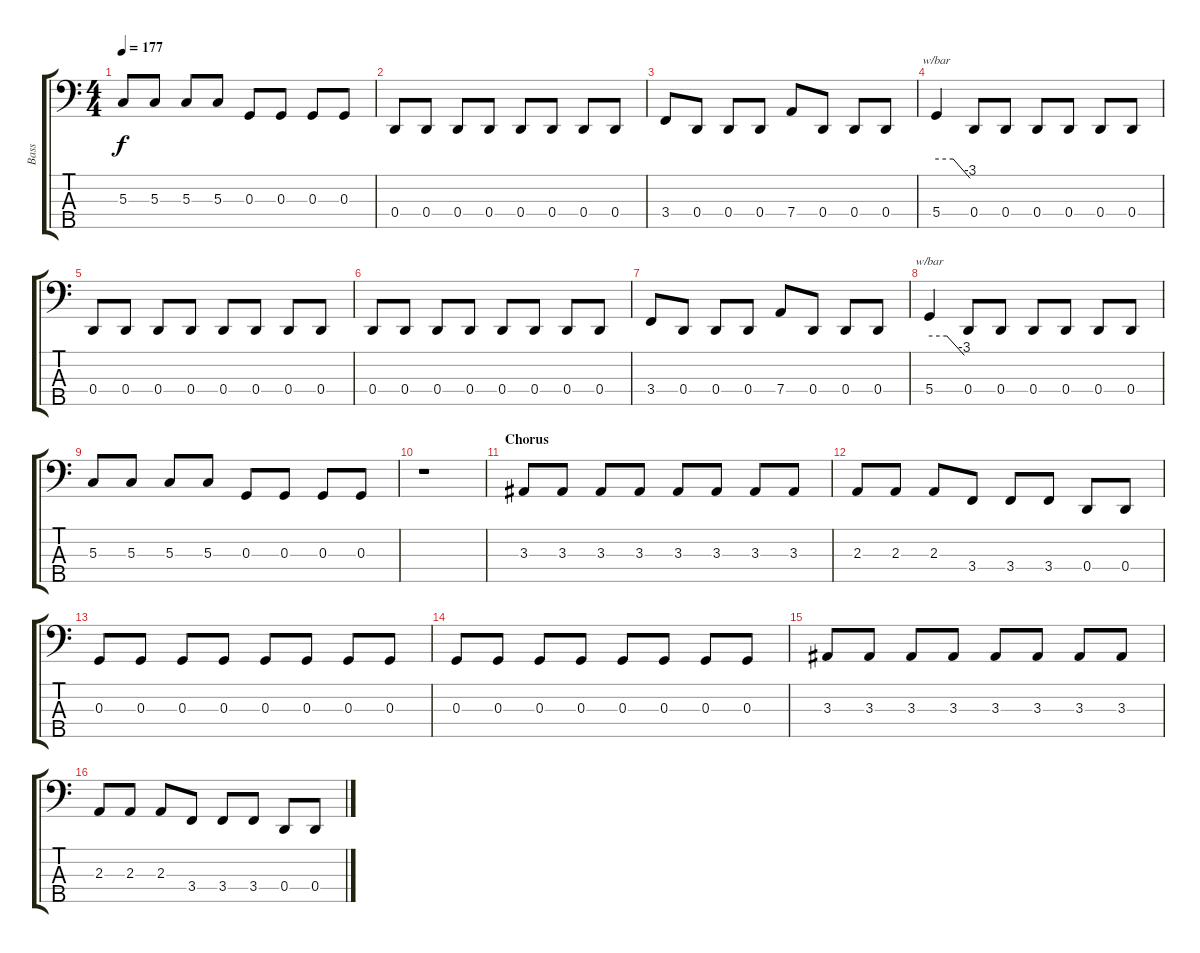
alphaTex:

\track ("Bass" "Bass") {instrument electricbasspick}
\staff {score tabs}
\tuning (F2 C2 G1 D1 A0) {hide}
\ts (4 4)
\tempo 177
\clef f4
\ks c
5.3.8{dy f} 5.3.8 5.3.8 5.3.8 0.3.8 0.3.8 0.3.8 0.3.8 |
0.4.8 0.4.8 0.4.8 0.4.8 0.4.8 0.4.8 0.4.8 0.4.8 |
3.4.8 0.4.8 0.4.8 0.4.8 7.4.8 0.4.8 0.4.8 0.4.8 |
5.4.4{tbe (custom default 0 0 30 0 60 -12)} 0.4.8 0.4.8 0.4.8 0.4.8 0.4.8 0.4.8 |
0.4.8 0.4.8 0.4.8 0.4.8 0.4.8 0.4.8 0.4.8 0.4.8 |
0.4.8 0.4.8 0.4.8 0.4.8 0.4.8 0.4.8 0.4.8 0.4.8 |
3.4.8 0.4.8 0.4.8 0.4.8 7.4.8 0.4.8 0.4.8 0.4.8 |
5.4.4{tbe (custom default 0 0 30 0 60 -12)} 0.4.8 0.4.8 0.4.8 0.4.8 0.4.8 0.4.8 |
5.3.8 5.3.8 5.3.8 5.3.8 0.3.8 0.3.8 0.3.8 0.3.8 |
r.1 |
\section ("" "Chorus")
3.3.8 3.3.8 3.3.8 3.3.8 3.3.8 3.3.8 3.3.8 3.3.8 |
2.3.8 2.3.8 2.3.8 3.4.8 3.4.8 3.4.8 0.4.8 0.4.8 |
0.3.8 0.3.8 0.3.8 0.3.8 0.3.8 0.3.8 0.3.8 0.3.8 |
0.3.8 0.3.8 0.3.8 0.3.8 0.3.8 0.3.8 0.3.8 0.3.8 |
3.3.8 3.3.8 3.3.8 3.3.8 3.3.8 3.3.8 3.3.8 3.3.8 |
2.3.8 2.3.8 2.3.8 3.4.8 3.4.8 3.4.8 0.4.8 0.4.8
